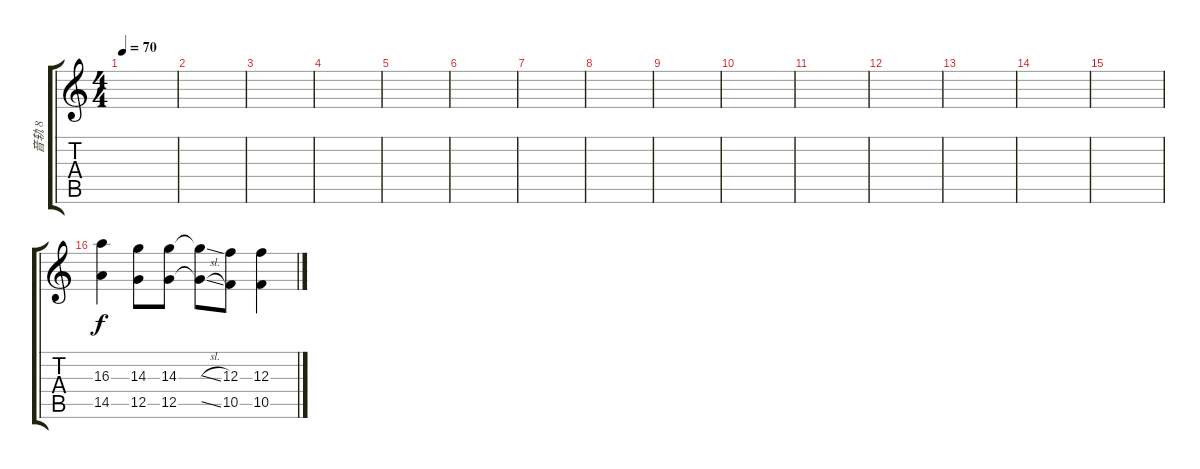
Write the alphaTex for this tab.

\track ("音轨 8" "音轨 8") {instrument distortionguitar}
\staff {score tabs}
\tuning (D4 A3 F3 C3 G2 D2) {hide}
\ts (4 4)
\tempo 70
\clef g2
\ks c
|
|
|
|
|
|
|
|
|
|
|
|
|
|
|
(16.3 14.5).4 (14.3 12.5).8 (14.3 12.5).8 (14.3{sl t} 12.5{sl t}).8 (12.3 10.5).8 (12.3 10.5).4
